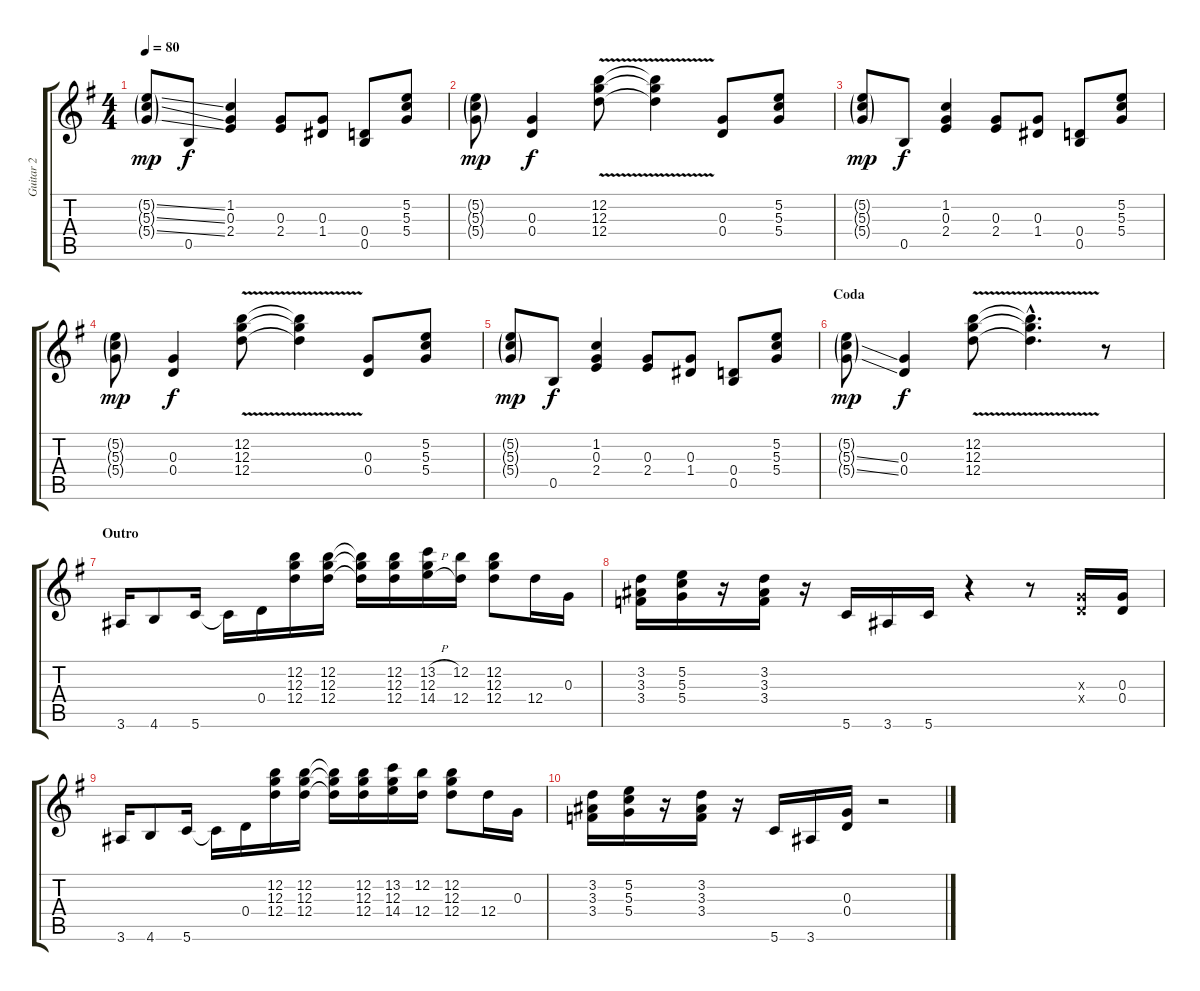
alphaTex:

\track ("Guitar 2" "Guitar 2") {instrument overdrivenguitar}
\staff {score tabs}
\tuning (D4 B3 G3 D3 B2 G2) {hide}
\ts (4 4)
\tempo 80
\clef g2
\ks g
(5.2{ss g} 5.3{ss g} 5.4{ss g}).8{dy mp} 0.5.8{dy f} (1.2 0.3 2.4).4 (0.3 2.4).8 (0.3 1.4).8 (0.4 0.5).8 (5.2 5.3 5.4).8 |
(5.2{g} 5.3{g} 5.4{g}).8{dy mp} (0.3 0.4).4{dy f} (12.2{v} 12.3{v} 12.4{v}).8 (12.2{t} 12.3{t} 12.4{t}).4 (0.3 0.4).8 (5.2 5.3 5.4).8 |
(5.2{g} 5.3{g} 5.4{g}).8{dy mp} 0.5.8{dy f} (1.2 0.3 2.4).4 (0.3 2.4).8 (0.3 1.4).8 (0.4 0.5).8 (5.2 5.3 5.4).8 |
(5.2{g} 5.3{g} 5.4{g}).8{dy mp} (0.3 0.4).4{dy f} (12.2{v} 12.3{v} 12.4{v}).8 (12.2{t} 12.3{t} 12.4{t}).4 (0.3 0.4).8 (5.2 5.3 5.4).8 |
(5.2{g} 5.3{g} 5.4{g}).8{dy mp} 0.5.8{dy f} (1.2 0.3 2.4).4 (0.3 2.4).8 (0.3 1.4).8 (0.4 0.5).8 (5.2 5.3 5.4).8 |
\section ("" "Coda")
(5.2{g} 5.3{ss g} 5.4{ss g}).8{dy mp} (0.3 0.4).4{dy f} (12.2{v} 12.3{v} 12.4{v}).8 (12.2{hac t} 12.3{hac t} 12.4{hac t}).4{d} r.8 |
\section ("" "Outro")
3.6.16 4.6.8 5.6.16 5.6{t}.16 0.4.16 (12.2 12.3 12.4).16 (12.2 12.3 12.4).16 (12.2{t} 12.3{t} 12.4{t}).16 (12.2 12.3 12.4).16 (13.2{h} 12.3 14.4{h}).16 (12.2 12.4).16 (12.2 12.3 12.4).8 12.4.16 0.3.16 |
(3.2 3.3 3.4).16 (5.2 5.3 5.4).16 r.16 (3.2 3.3 3.4).16 r.16 5.6.16 3.6.16 5.6.16 r.4 r.8 (0.3{x} 0.4{x}).16 (0.3 0.4).16 |
3.6.16 4.6.8 5.6.16 5.6{t}.16 0.4.16 (12.2 12.3 12.4).16 (12.2 12.3 12.4).16 (12.2{t} 12.3{t} 12.4{t}).16 (12.2 12.3 12.4).16 (13.2 12.3 14.4).16 (12.2 12.4).16 (12.2 12.3 12.4).8 12.4.16 0.3.16 |
(3.2 3.3 3.4).16 (5.2 5.3 5.4).16 r.16 (3.2 3.3 3.4).16 r.16 5.6.16 3.6.16 (0.3 0.4).16 r.2
